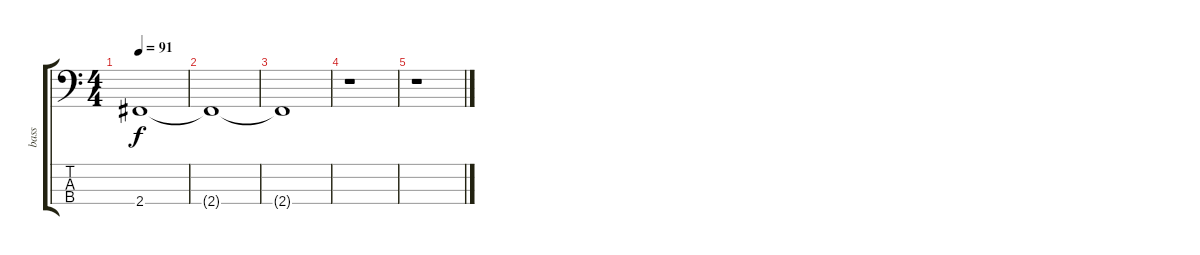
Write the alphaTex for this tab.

\track ("bass" "bass") {instrument electricbassfinger}
\staff {score tabs}
\tuning (G2 D2 A1 E1) {hide}
\ts (4 4)
\tempo 91
\clef f4
\ks c
2.4{t}.1{dy f} |
2.4{t}.1 |
2.4{t}.1 |
r.1 |
r.1
